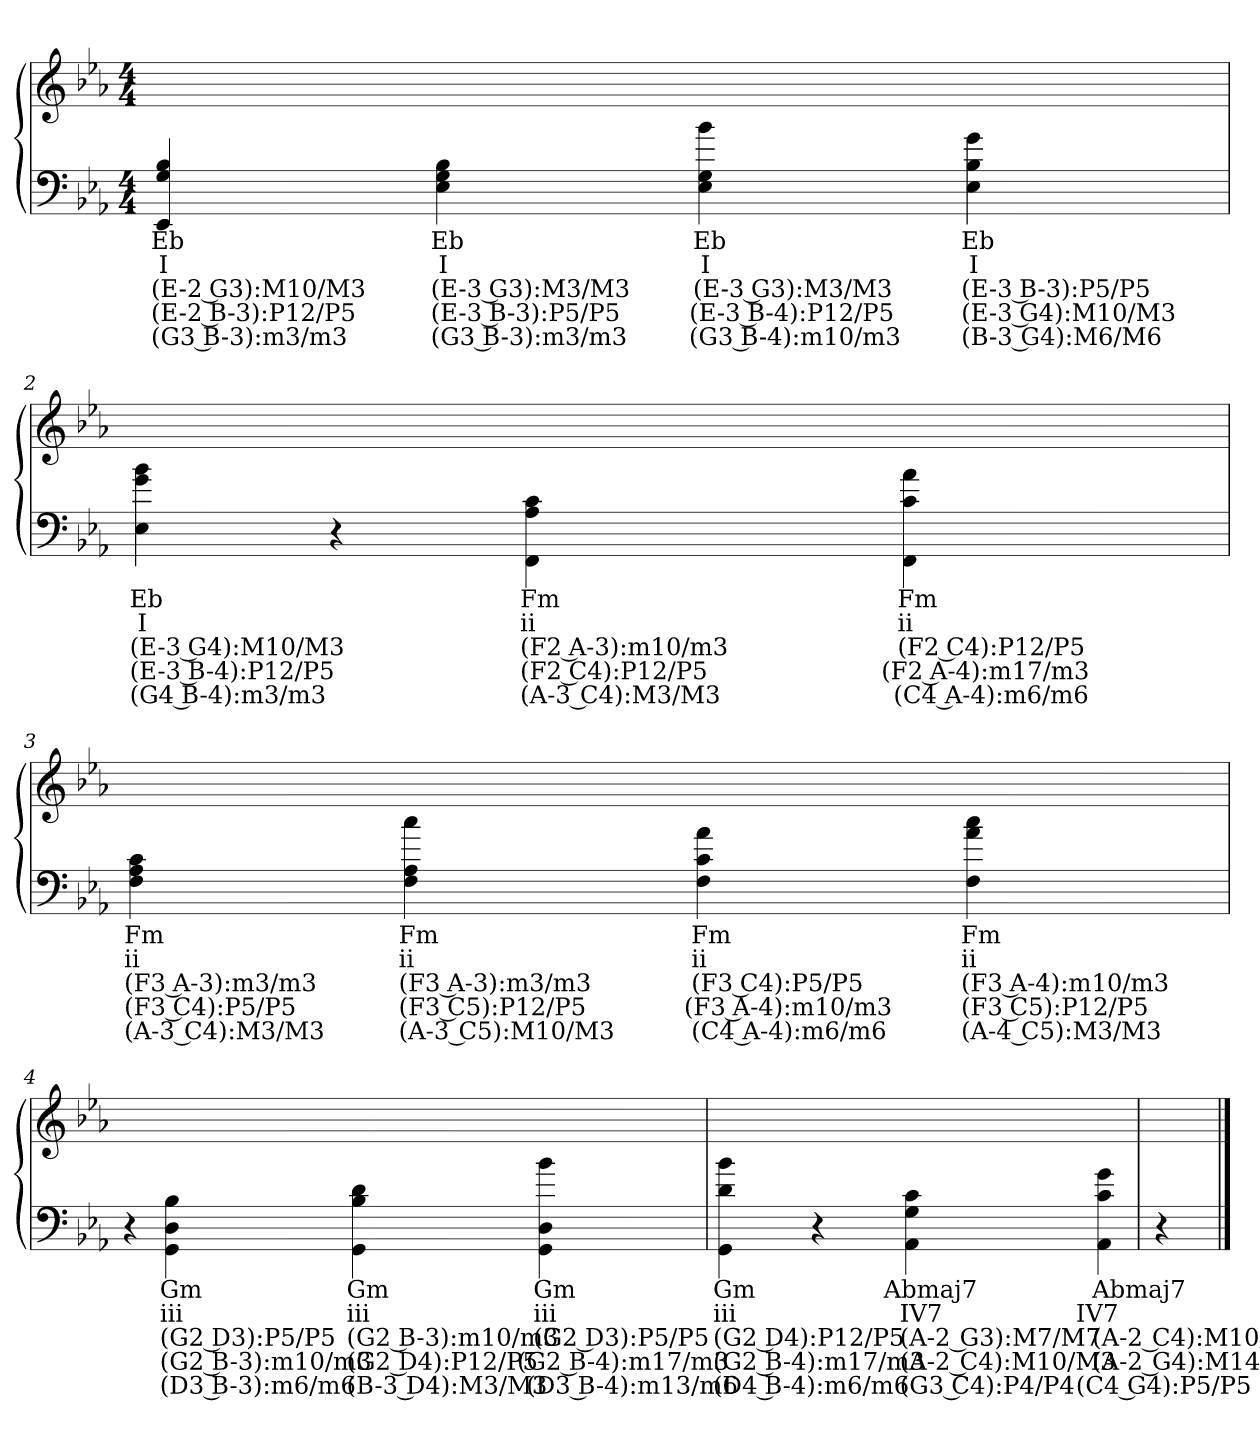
**kern	**text	**text	**text	**text	**text	**kern
*part2	*part2	*part2	*part2	*part2	*part2	*part1
*staff2	*staff2	*staff2	*staff2	*staff2	*staff2	*staff1
*clefF4	*	*	*	*	*	*clefG2
*k[b-e-a-]	*	*	*	*	*	*k[b-e-a-]
*E-:	*	*	*	*	*	*E-:
*M4/4	*	*	*	*	*	*M4/4
*MM60	*	*	*	*	*	*MM60
=1	=1	=1	=1	=1	=1	=1
4EE- 4G 4B-	Eb	I	(E-2 G3):M10/M3	(E-2 B-3):P12/P5	(G3 B-3):m3/m3	1ryy
4E- 4G 4B-	Eb	I	(E-3 G3):M3/M3	(E-3 B-3):P5/P5	(G3 B-3):m3/m3	.
4E- 4G 4b-	Eb	I	(E-3 G3):M3/M3	(E-3 B-4):P12/P5	(G3 B-4):m10/m3	.
4E- 4B- 4g	Eb	I	(E-3 B-3):P5/P5	(E-3 G4):M10/M3	(B-3 G4):M6/M6	.
=2	=2	=2	=2	=2	=2	=2
4E- 4g 4b-	Eb	I	(E-3 G4):M10/M3	(E-3 B-4):P12/P5	(G4 B-4):m3/m3	1ryy
4r	.	.	.	.	.	.
4FF 4A- 4c	Fm	ii	(F2 A-3):m10/m3	(F2 C4):P12/P5	(A-3 C4):M3/M3	.
4FF 4c 4a-	Fm	ii	(F2 C4):P12/P5	(F2 A-4):m17/m3	(C4 A-4):m6/m6	.
=3	=3	=3	=3	=3	=3	=3
4F 4A- 4c	Fm	ii	(F3 A-3):m3/m3	(F3 C4):P5/P5	(A-3 C4):M3/M3	1ryy
4F 4A- 4cc	Fm	ii	(F3 A-3):m3/m3	(F3 C5):P12/P5	(A-3 C5):M10/M3	.
4F 4c 4a-	Fm	ii	(F3 C4):P5/P5	(F3 A-4):m10/m3	(C4 A-4):m6/m6	.
4F 4a- 4cc	Fm	ii	(F3 A-4):m10/m3	(F3 C5):P12/P5	(A-4 C5):M3/M3	.
=4	=4	=4	=4	=4	=4	=4
4r	.	.	.	.	.	1ryy
4GG 4D 4B-	Gm	iii	(G2 D3):P5/P5	(G2 B-3):m10/m3	(D3 B-3):m6/m6	.
4GG 4B- 4d	Gm	iii	(G2 B-3):m10/m3	(G2 D4):P12/P5	(B-3 D4):M3/M3	.
4GG 4D 4b-	Gm	iii	(G2 D3):P5/P5	(G2 B-4):m17/m3	(D3 B-4):m13/m6	.
=5	=5	=5	=5	=5	=5	=5
4GG 4d 4b-	Gm	iii	(G2 D4):P12/P5	(G2 B-4):m17/m3	(D4 B-4):m6/m6	1ryy
4r	.	.	.	.	.	.
4AA- 4G 4c	Abmaj7	IV7	(A-2 G3):M7/M7	(A-2 C4):M10/M3	(G3 C4):P4/P4	.
4AA- 4c 4g	Abmaj7	IV7	(A-2 C4):M10/M3	(A-2 G4):M14/M7	(C4 G4):P5/P5	.
=6	=6	=6	=6	=6	=6	=6
4r	.	.	.	.	.	4ryy
==	==	==	==	==	==	==
*-	*-	*-	*-	*-	*-	*-
